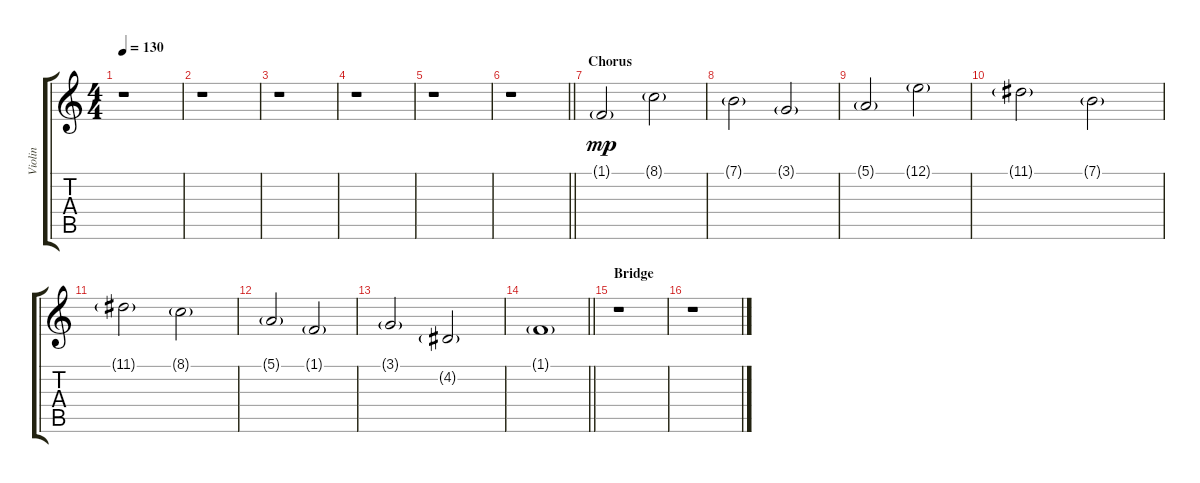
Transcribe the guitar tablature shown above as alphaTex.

\track ("Violin" "Violin") {instrument violin}
\staff {score tabs}
\tuning (E4 B3 G3 D3 A2 E2) {hide}
\ts (4 4)
\tempo 130
\clef g2
\ks c
r.1{dy mp} |
r.1 |
r.1 |
r.1 |
r.1 |
\barLineRight lightlight
r.1 |
\section ("" "Chorus ")
1.1{g}.2 8.1{g}.2 |
7.1{g}.2 3.1{g}.2 |
5.1{g}.2 12.1{g}.2 |
11.1{g}.2 7.1{g}.2 |
11.1{g}.2 8.1{g}.2 |
5.1{g}.2 1.1{g}.2 |
3.1{g}.2 4.2{g}.2 |
\barLineRight lightlight
1.1{g}.1 |
\section ("" "Bridge ")
r.1 |
r.1
